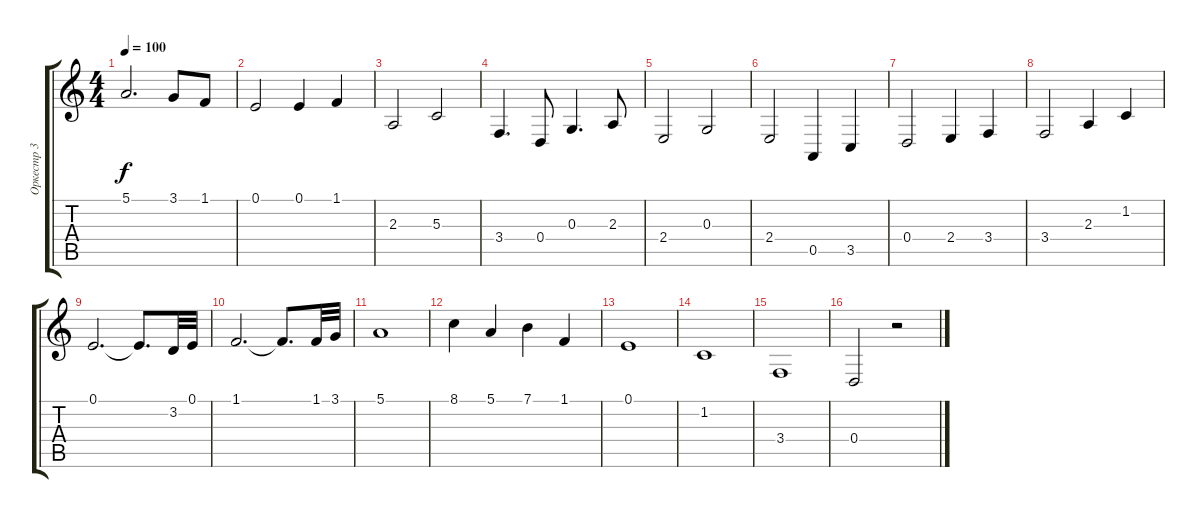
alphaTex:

\track ("Оркестр 3" "Оркестр 3") {instrument trombone}
\staff {score tabs}
\tuning (E4 B3 G3 D3 A2 E2) {hide}
\ts (4 4)
\tempo 100
\clef g2
\ks c
5.1.2{d dy f} 3.1.8 1.1.8 |
0.1.2 0.1.4 1.1.4 |
2.3.2 5.3.2 |
3.4.4{d} 0.4.8 0.3.4{d} 2.3.8 |
2.4.2 0.3.2 |
2.4.2 0.5.4 3.5.4 |
0.4.2 2.4.4 3.4.4 |
3.4.2 2.3.4 1.2.4 |
0.1.2{d} 0.1{t}.8{d} 3.2.32 0.1.32 |
1.1.2{d} 1.1{t}.8{d} 1.1.32 3.1.32 |
5.1.1 |
8.1.4 5.1.4 7.1.4 1.1.4 |
0.1.1 |
1.2.1 |
3.4.1 |
0.4.2 r.2
